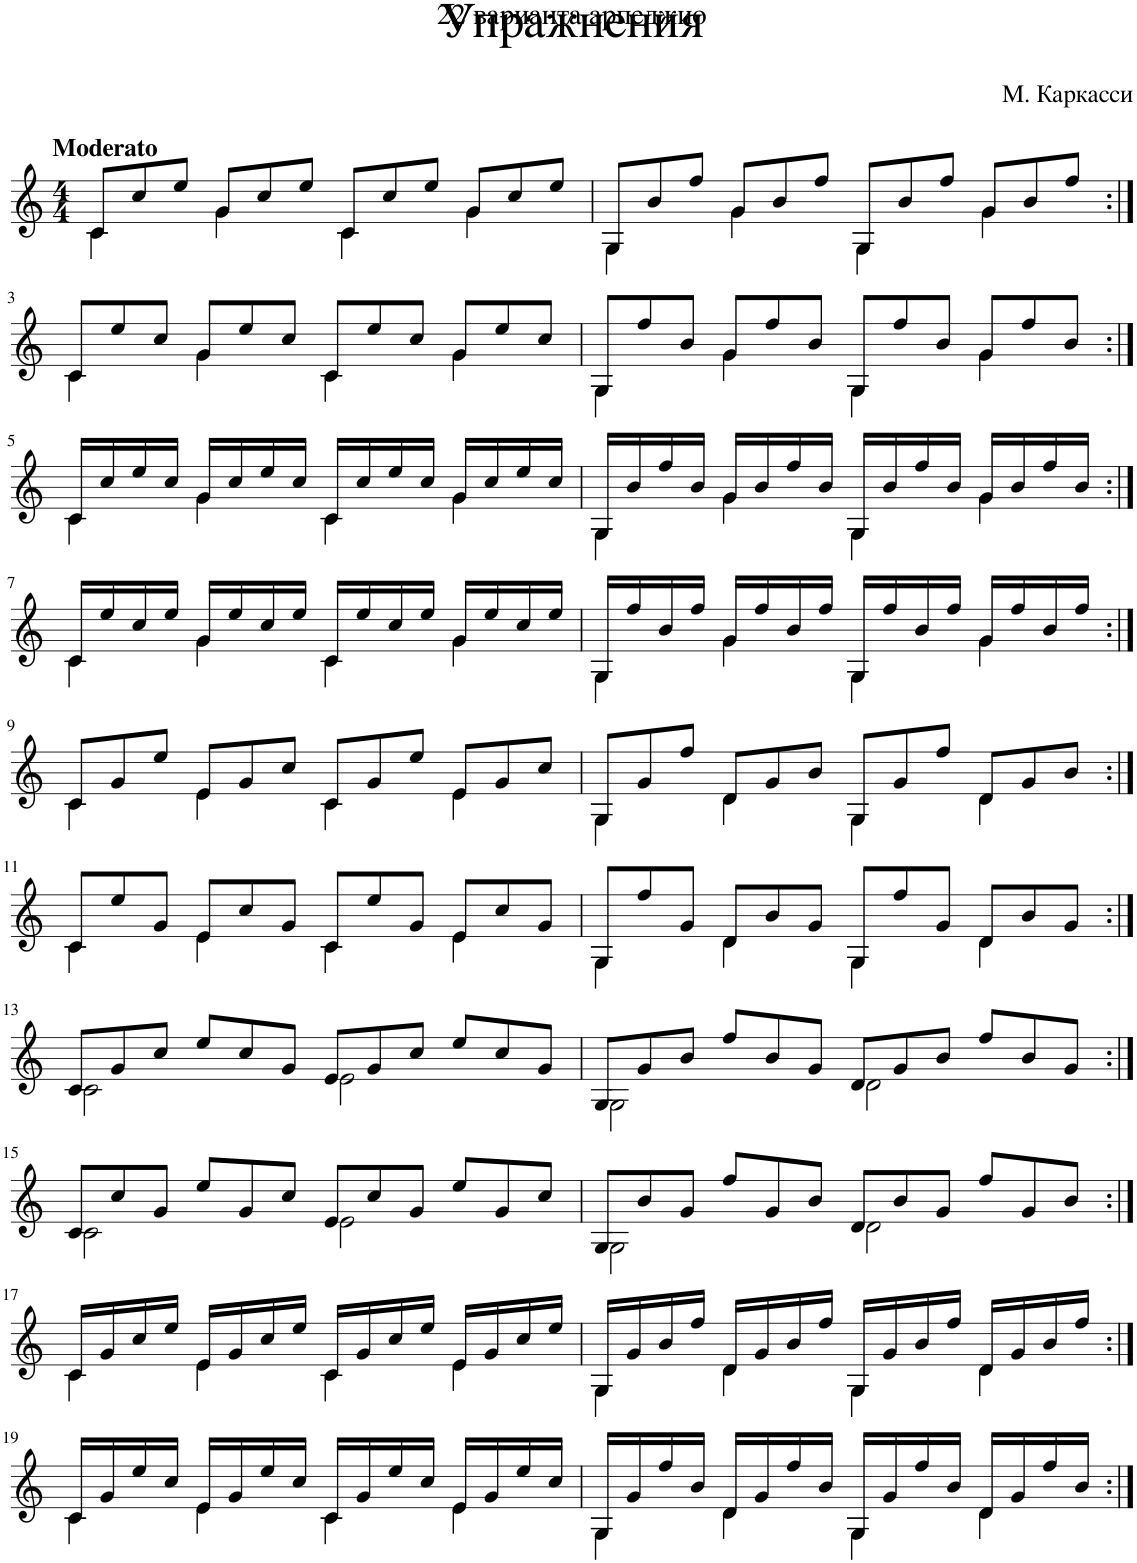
**kern
*part1
*staff1
*I"Guitar
*clefG2
*Trd7c12
*k[]
*M4/4
*Xtuplet
=1
*^
!LO:TX:a:B:t=Moderato	!
12c/L	4c\
12cc/	.
12ee/J	.
12g/L	4g\
12cc/	.
12ee/J	.
12c/L	4c\
12cc/	.
12ee/J	.
12g/L	4g\
12cc/	.
12ee/J	.
=2	=2
12G/L	4G\
12b/	.
12ff/J	.
12g/L	4g\
12b/	.
12ff/J	.
12G/L	4G\
12b/	.
12ff/J	.
12g/L	4g\
12b/	.
12ff/J	.
!!LO:LB:g=z	!!
=3:|!	=3:|!
12c/L	4c\
12ee/	.
12cc/J	.
12g/L	4g\
12ee/	.
12cc/J	.
12c/L	4c\
12ee/	.
12cc/J	.
12g/L	4g\
12ee/	.
12cc/J	.
=4	=4
12G/L	4G\
12ff/	.
12b/J	.
12g/L	4g\
12ff/	.
12b/J	.
12G/L	4G\
12ff/	.
12b/J	.
12g/L	4g\
12ff/	.
12b/J	.
!!LO:LB:g=z	!!
=5:|!	=5:|!
16c/LL	4c\
16cc/	.
16ee/	.
16cc/JJ	.
16g/LL	4g\
16cc/	.
16ee/	.
16cc/JJ	.
16c/LL	4c\
16cc/	.
16ee/	.
16cc/JJ	.
16g/LL	4g\
16cc/	.
16ee/	.
16cc/JJ	.
=6	=6
16G/LL	4G\
16b/	.
16ff/	.
16b/JJ	.
16g/LL	4g\
16b/	.
16ff/	.
16b/JJ	.
16G/LL	4G\
16b/	.
16ff/	.
16b/JJ	.
16g/LL	4g\
16b/	.
16ff/	.
16b/JJ	.
!!LO:LB:g=z	!!
=7:|!	=7:|!
16c/LL	4c\
16ee/	.
16cc/	.
16ee/JJ	.
16g/LL	4g\
16ee/	.
16cc/	.
16ee/JJ	.
16c/LL	4c\
16ee/	.
16cc/	.
16ee/JJ	.
16g/LL	4g\
16ee/	.
16cc/	.
16ee/JJ	.
=8	=8
16G/LL	4G\
16ff/	.
16b/	.
16ff/JJ	.
16g/LL	4g\
16ff/	.
16b/	.
16ff/JJ	.
16G/LL	4G\
16ff/	.
16b/	.
16ff/JJ	.
16g/LL	4g\
16ff/	.
16b/	.
16ff/JJ	.
!!LO:LB:g=z	!!
=9:|!	=9:|!
12c/L	4c\
12g/	.
12ee/J	.
12e/L	4e\
12g/	.
12cc/J	.
12c/L	4c\
12g/	.
12ee/J	.
12e/L	4e\
12g/	.
12cc/J	.
=10	=10
12G/L	4G\
12g/	.
12ff/J	.
12d/L	4d\
12g/	.
12b/J	.
12G/L	4G\
12g/	.
12ff/J	.
12d/L	4d\
12g/	.
12b/J	.
!!LO:LB:g=z	!!
=11:|!	=11:|!
12c/L	4c\
12ee/	.
12g/J	.
12e/L	4e\
12cc/	.
12g/J	.
12c/L	4c\
12ee/	.
12g/J	.
12e/L	4e\
12cc/	.
12g/J	.
=12	=12
12G/L	4G\
12ff/	.
12g/J	.
12d/L	4d\
12b/	.
12g/J	.
12G/L	4G\
12ff/	.
12g/J	.
12d/L	4d\
12b/	.
12g/J	.
!!LO:LB:g=z	!!
=13:|!	=13:|!
12c/L	2c\
12g/	.
12cc/J	.
12ee/L	.
12cc/	.
12g/J	.
12e/L	2e\
12g/	.
12cc/J	.
12ee/L	.
12cc/	.
12g/J	.
=14	=14
12G/L	2G\
12g/	.
12b/J	.
12ff/L	.
12b/	.
12g/J	.
12d/L	2d\
12g/	.
12b/J	.
12ff/L	.
12b/	.
12g/J	.
!!LO:LB:g=z	!!
=15:|!	=15:|!
12c/L	2c\
12cc/	.
12g/J	.
12ee/L	.
12g/	.
12cc/J	.
12e/L	2e\
12cc/	.
12g/J	.
12ee/L	.
12g/	.
12cc/J	.
=16	=16
12G/L	2G\
12b/	.
12g/J	.
12ff/L	.
12g/	.
12b/J	.
12d/L	2d\
12b/	.
12g/J	.
12ff/L	.
12g/	.
12b/J	.
!!LO:LB:g=z	!!
=17:|!	=17:|!
16c/LL	4c\
16g/	.
16cc/	.
16ee/JJ	.
16e/LL	4e\
16g/	.
16cc/	.
16ee/JJ	.
16c/LL	4c\
16g/	.
16cc/	.
16ee/JJ	.
16e/LL	4e\
16g/	.
16cc/	.
16ee/JJ	.
=18	=18
16G/LL	4G\
16g/	.
16b/	.
16ff/JJ	.
16d/LL	4d\
16g/	.
16b/	.
16ff/JJ	.
16G/LL	4G\
16g/	.
16b/	.
16ff/JJ	.
16d/LL	4d\
16g/	.
16b/	.
16ff/JJ	.
!!LO:LB:g=z	!!
=19:|!	=19:|!
16c/LL	4c\
16g/	.
16ee/	.
16cc/JJ	.
16e/LL	4e\
16g/	.
16ee/	.
16cc/JJ	.
16c/LL	4c\
16g/	.
16ee/	.
16cc/JJ	.
16e/LL	4e\
16g/	.
16ee/	.
16cc/JJ	.
=20	=20
16G/LL	4G\
16g/	.
16ff/	.
16b/JJ	.
16d/LL	4d\
16g/	.
16ff/	.
16b/JJ	.
16G/LL	4G\
16g/	.
16ff/	.
16b/JJ	.
16d/LL	4d\
16g/	.
16ff/	.
16b/JJ	.
*v	*v
=:|!
*-
